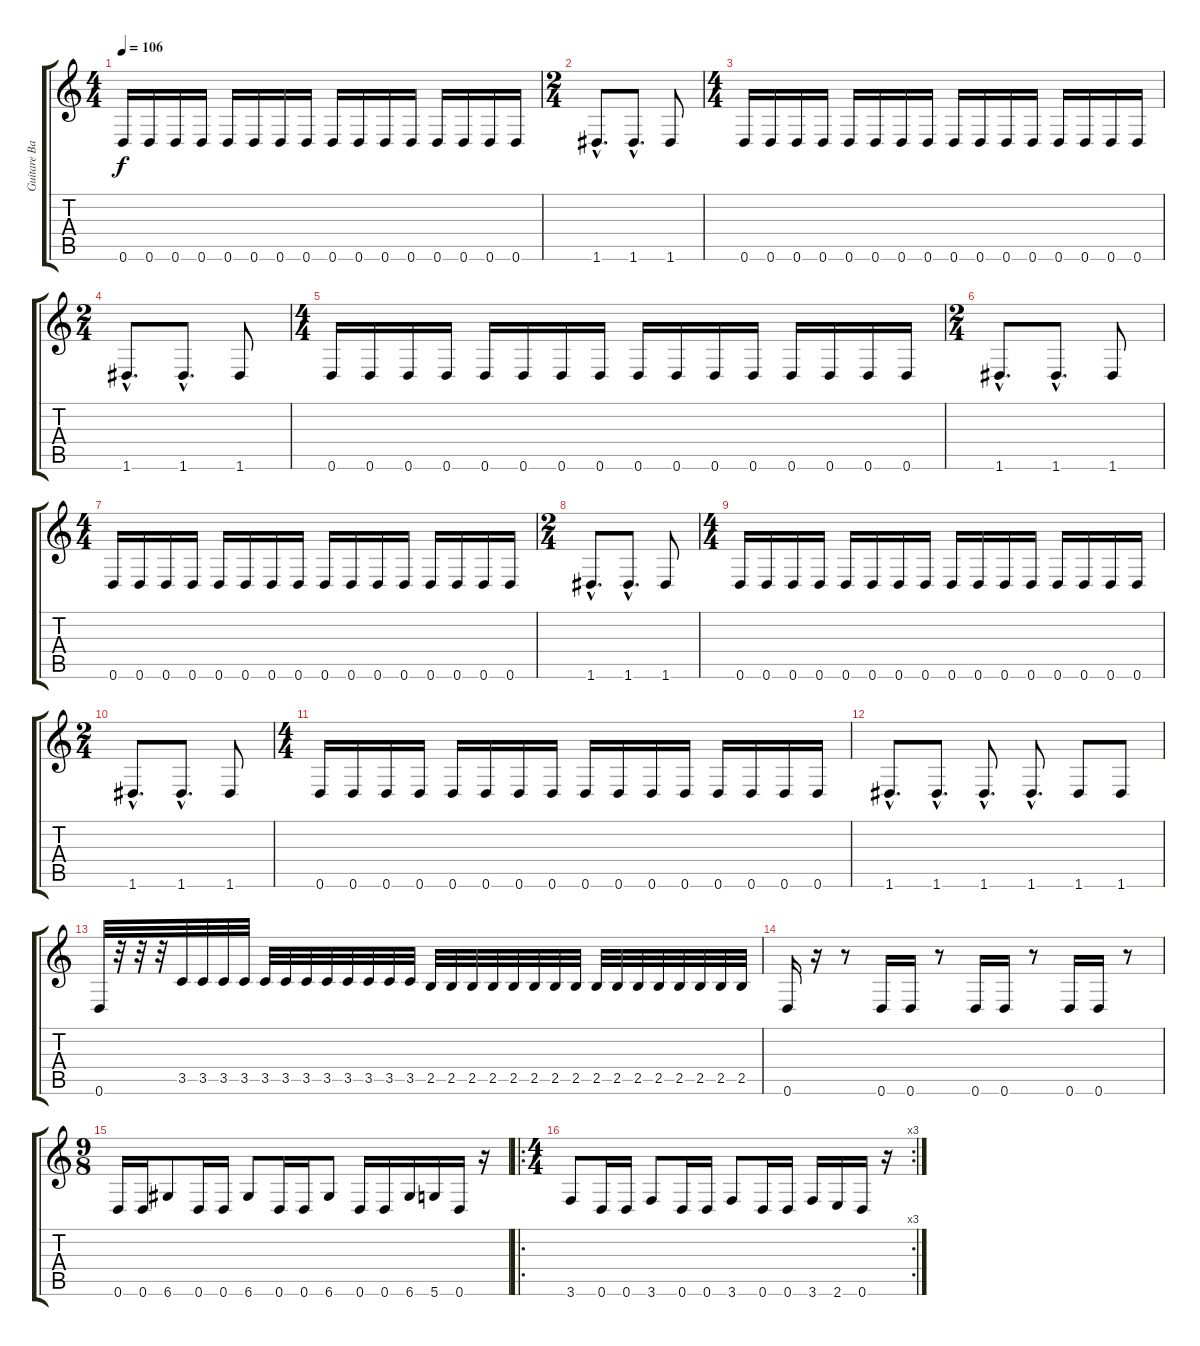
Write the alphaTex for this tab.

\track ("Guitare Basse" "Guitare Ba") {instrument electricbasspick}
\staff {score tabs}
\tuning (E4 B3 G3 D3 A2 D2) {hide}
\ts (4 4)
\tempo 106
\clef g2
\ks c
0.6.16{dy f} 0.6.16 0.6.16 0.6.16 0.6.16 0.6.16 0.6.16 0.6.16 0.6.16 0.6.16 0.6.16 0.6.16 0.6.16 0.6.16 0.6.16 0.6.16 |
\ts (2 4)
1.6{hac}.8{d} 1.6{hac}.8{d} 1.6.8 |
\ts (4 4)
0.6.16 0.6.16 0.6.16 0.6.16 0.6.16 0.6.16 0.6.16 0.6.16 0.6.16 0.6.16 0.6.16 0.6.16 0.6.16 0.6.16 0.6.16 0.6.16 |
\ts (2 4)
1.6{hac}.8{d} 1.6{hac}.8{d} 1.6.8 |
\ts (4 4)
0.6.16 0.6.16 0.6.16 0.6.16 0.6.16 0.6.16 0.6.16 0.6.16 0.6.16 0.6.16 0.6.16 0.6.16 0.6.16 0.6.16 0.6.16 0.6.16 |
\ts (2 4)
1.6{hac}.8{d} 1.6{hac}.8{d} 1.6.8 |
\ts (4 4)
0.6.16 0.6.16 0.6.16 0.6.16 0.6.16 0.6.16 0.6.16 0.6.16 0.6.16 0.6.16 0.6.16 0.6.16 0.6.16 0.6.16 0.6.16 0.6.16 |
\ts (2 4)
1.6{hac}.8{d} 1.6{hac}.8{d} 1.6.8 |
\ts (4 4)
0.6.16 0.6.16 0.6.16 0.6.16 0.6.16 0.6.16 0.6.16 0.6.16 0.6.16 0.6.16 0.6.16 0.6.16 0.6.16 0.6.16 0.6.16 0.6.16 |
\ts (2 4)
1.6{hac}.8{d} 1.6{hac}.8{d} 1.6.8 |
\ts (4 4)
0.6.16 0.6.16 0.6.16 0.6.16 0.6.16 0.6.16 0.6.16 0.6.16 0.6.16 0.6.16 0.6.16 0.6.16 0.6.16 0.6.16 0.6.16 0.6.16 |
1.6{hac}.8{d} 1.6{hac}.8{d} 1.6{hac}.8{d} 1.6{hac}.8{d} 1.6.8 1.6.8 |
0.6.32 r.32 r.32 r.32 3.5.32 3.5.32 3.5.32 3.5.32 3.5.32 3.5.32 3.5.32 3.5.32 3.5.32 3.5.32 3.5.32 3.5.32 2.5.32 2.5.32 2.5.32 2.5.32 2.5.32 2.5.32 2.5.32 2.5.32 2.5.32 2.5.32 2.5.32 2.5.32 2.5.32 2.5.32 2.5.32 2.5.32 |
0.6.16 r.16 r.8 0.6.16 0.6.16 r.8 0.6.16 0.6.16 r.8 0.6.16 0.6.16 r.8 |
\ts (9 8)
0.6.16 0.6.16 6.6.8 0.6.16 0.6.16 6.6.8 0.6.16 0.6.16 6.6.8 0.6.16 0.6.16 6.6.16 5.6.16 0.6.16 r.16 |
\ro
\rc 3
\ts (4 4)
3.6.8 0.6.16 0.6.16 3.6.8 0.6.16 0.6.16 3.6.8 0.6.16 0.6.16 3.6.16 2.6.16 0.6.16 r.16
